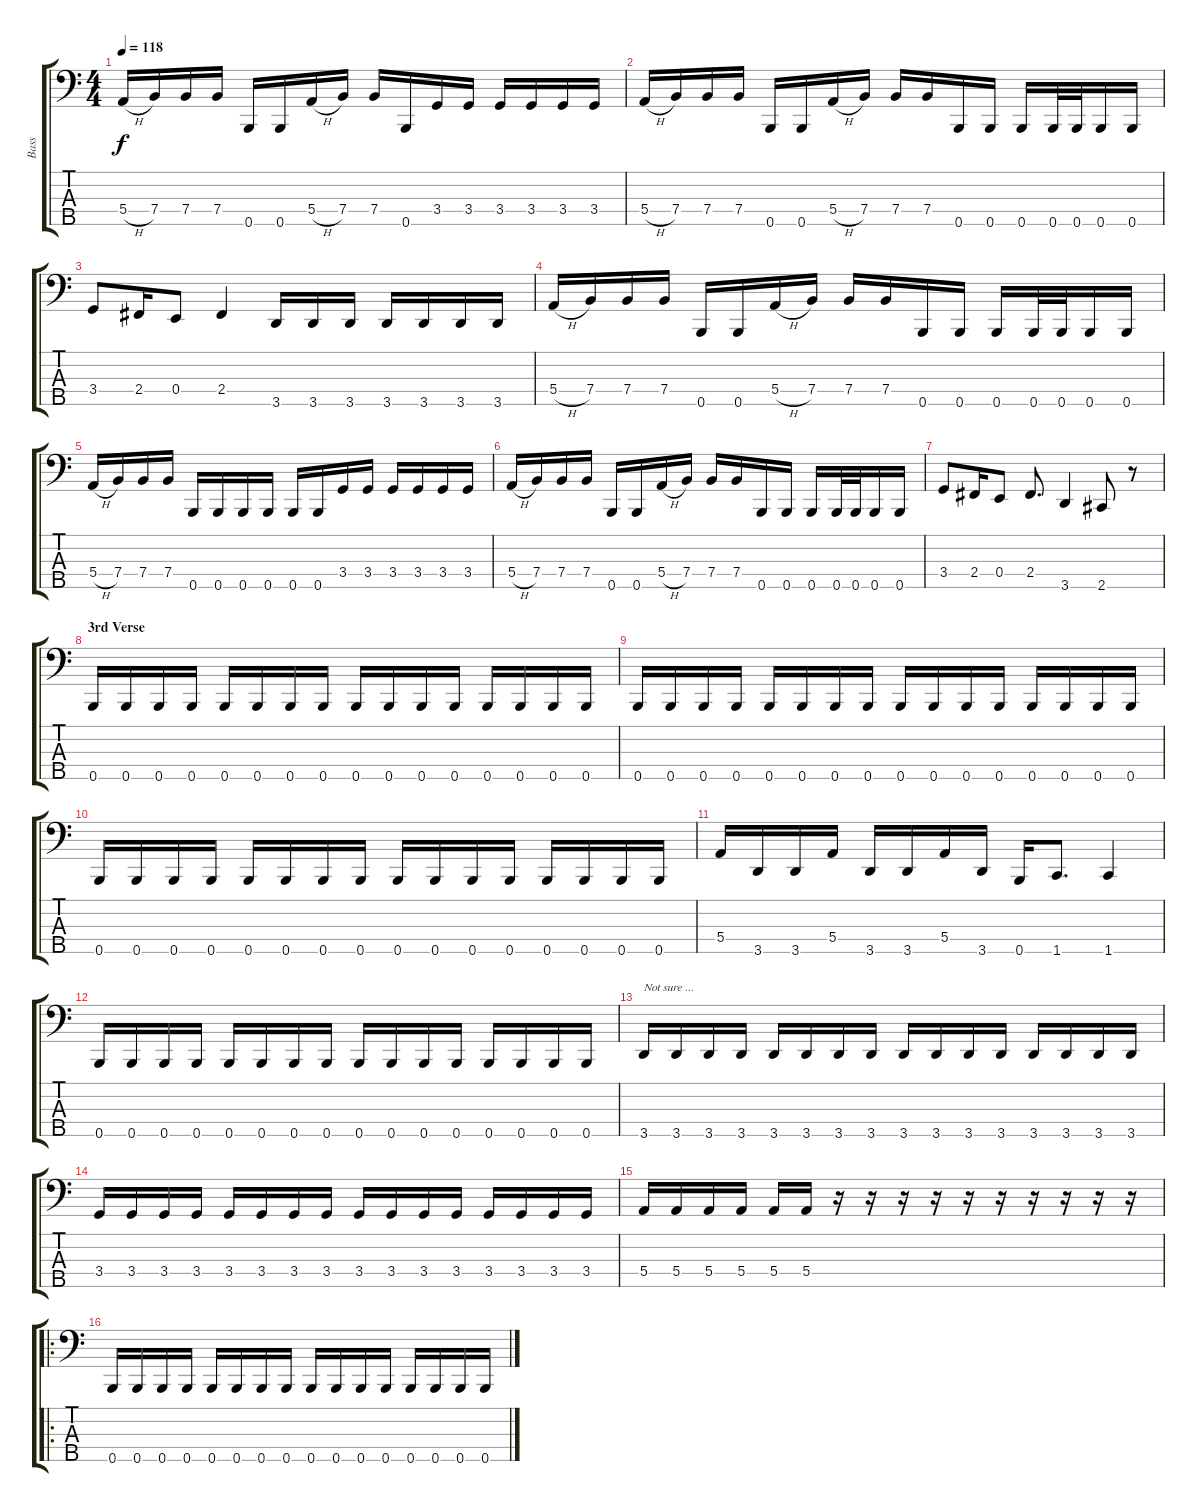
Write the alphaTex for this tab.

\track ("Bass" "Bass") {instrument electricbasspick}
\staff {score tabs}
\tuning (G2 D2 A1 E1 B0) {hide}
\ts (4 4)
\tempo 118
\clef f4
\ks c
5.4{h}.16{dy f} 7.4.16 7.4.16 7.4.16 0.5.16 0.5.16 5.4{h}.16 7.4.16 7.4.16 0.5.16 3.4.16 3.4.16 3.4.16 3.4.16 3.4.16 3.4.16 |
5.4{h}.16 7.4.16 7.4.16 7.4.16 0.5.16 0.5.16 5.4{h}.16 7.4.16 7.4.16 7.4.16 0.5.16 0.5.16 0.5.16 0.5.32 0.5.32 0.5.16 0.5.16 |
3.4.8 2.4.16 0.4.8 2.4.4 3.5.16 3.5.16 3.5.16 3.5.16 3.5.16 3.5.16 3.5.16 |
5.4{h}.16 7.4.16 7.4.16 7.4.16 0.5.16 0.5.16 5.4{h}.16 7.4.16 7.4.16 7.4.16 0.5.16 0.5.16 0.5.16 0.5.32 0.5.32 0.5.16 0.5.16 |
5.4{h}.16 7.4.16 7.4.16 7.4.16 0.5.16 0.5.16 0.5.16 0.5.16 0.5.16 0.5.16 3.4.16 3.4.16 3.4.16 3.4.16 3.4.16 3.4.16 |
5.4{h}.16 7.4.16 7.4.16 7.4.16 0.5.16 0.5.16 5.4{h}.16 7.4.16 7.4.16 7.4.16 0.5.16 0.5.16 0.5.16 0.5.32 0.5.32 0.5.16 0.5.16 |
3.4.8 2.4.16 0.4.8 2.4.8{d} 3.5.4 2.5.8 r.8 |
\section ("" "3rd Verse")
0.5.16 0.5.16 0.5.16 0.5.16 0.5.16 0.5.16 0.5.16 0.5.16 0.5.16 0.5.16 0.5.16 0.5.16 0.5.16 0.5.16 0.5.16 0.5.16 |
0.5.16 0.5.16 0.5.16 0.5.16 0.5.16 0.5.16 0.5.16 0.5.16 0.5.16 0.5.16 0.5.16 0.5.16 0.5.16 0.5.16 0.5.16 0.5.16 |
0.5.16 0.5.16 0.5.16 0.5.16 0.5.16 0.5.16 0.5.16 0.5.16 0.5.16 0.5.16 0.5.16 0.5.16 0.5.16 0.5.16 0.5.16 0.5.16 |
5.4.16 3.5.16 3.5.16 5.4.16 3.5.16 3.5.16 5.4.16 3.5.16 0.5.16 1.5.8{d} 1.5.4 |
0.5.16 0.5.16 0.5.16 0.5.16 0.5.16 0.5.16 0.5.16 0.5.16 0.5.16 0.5.16 0.5.16 0.5.16 0.5.16 0.5.16 0.5.16 0.5.16 |
3.5.16{txt "Not sure ..."} 3.5.16 3.5.16 3.5.16 3.5.16 3.5.16 3.5.16 3.5.16 3.5.16 3.5.16 3.5.16 3.5.16 3.5.16 3.5.16 3.5.16 3.5.16 |
3.4.16 3.4.16 3.4.16 3.4.16 3.4.16 3.4.16 3.4.16 3.4.16 3.4.16 3.4.16 3.4.16 3.4.16 3.4.16 3.4.16 3.4.16 3.4.16 |
5.4.16 5.4.16 5.4.16 5.4.16 5.4.16 5.4.16 r.16 r.16 r.16 r.16 r.16 r.16 r.16 r.16 r.16 r.16 |
\ro
0.5.16 0.5.16 0.5.16 0.5.16 0.5.16 0.5.16 0.5.16 0.5.16 0.5.16 0.5.16 0.5.16 0.5.16 0.5.16 0.5.16 0.5.16 0.5.16
